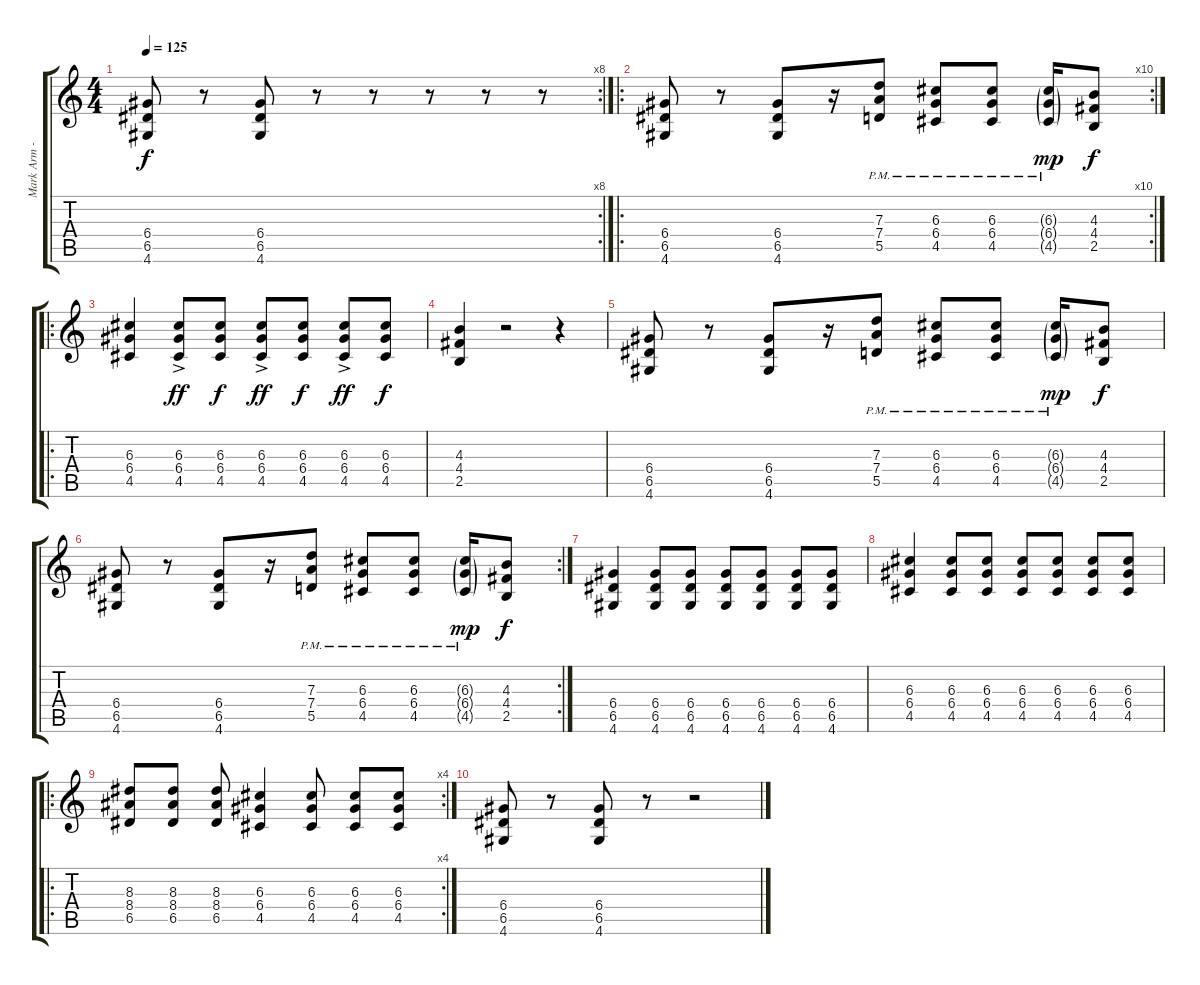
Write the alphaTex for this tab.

\track ("Mark Arm - Rhythm Guitar" "Mark Arm -") {instrument distortionguitar}
\staff {score tabs}
\tuning (E4 B3 G3 D3 A2 E2) {hide}
\rc 8
\ts (4 4)
\tempo 125
\clef g2
\ks c
(6.4 6.5 4.6).8{dy f} r.8 (6.4 6.5 4.6).8 r.8 r.8 r.8 r.8 r.8 |
\ro
\rc 10
(6.4 6.5 4.6).8 r.8 (6.4 6.5 4.6).8 r.16 (7.3{pm} 7.4{pm} 5.5{pm}).8 (6.3{pm} 6.4{pm} 4.5{pm}).8 (6.3{pm} 6.4{pm} 4.5{pm}).8 (6.3{g pm} 6.4{g pm} 4.5{g pm}).16{dy mp} (4.3 4.4 2.5).8{dy f} |
\ro
(6.3 6.4 4.5).4 (6.3{ac} 6.4 4.5).8{dy ff} (6.3 6.4 4.5).8{dy f} (6.3{ac} 6.4 4.5).8{dy ff} (6.3 6.4 4.5).8{dy f} (6.3{ac} 6.4 4.5).8{dy ff} (6.3 6.4 4.5).8{dy f} |
(4.3 4.4 2.5).4 r.2 r.4 |
(6.4 6.5 4.6).8 r.8 (6.4 6.5 4.6).8 r.16 (7.3{pm} 7.4{pm} 5.5{pm}).8 (6.3{pm} 6.4{pm} 4.5{pm}).8 (6.3{pm} 6.4{pm} 4.5{pm}).8 (6.3{g pm} 6.4{g pm} 4.5{g pm}).16{dy mp} (4.3 4.4 2.5).8{dy f} |
\rc 2
(6.4 6.5 4.6).8 r.8 (6.4 6.5 4.6).8 r.16 (7.3{pm} 7.4{pm} 5.5{pm}).8 (6.3{pm} 6.4{pm} 4.5{pm}).8 (6.3{pm} 6.4{pm} 4.5{pm}).8 (6.3{g pm} 6.4{g pm} 4.5{g pm}).16{dy mp} (4.3 4.4 2.5).8{dy f} |
(6.4 6.5 4.6).4 (6.4 6.5 4.6).8 (6.4 6.5 4.6).8 (6.4 6.5 4.6).8 (6.4 6.5 4.6).8 (6.4 6.5 4.6).8 (6.4 6.5 4.6).8 |
(6.3 6.4 4.5).4 (6.3 6.4 4.5).8 (6.3 6.4 4.5).8 (6.3 6.4 4.5).8 (6.3 6.4 4.5).8 (6.3 6.4 4.5).8 (6.3 6.4 4.5).8 |
\ro
\rc 4
(8.3 8.4 6.5).8 (8.3 8.4 6.5).8 (8.3 8.4 6.5).8 (6.3 6.4 4.5).4 (6.3 6.4 4.5).8 (6.3 6.4 4.5).8 (6.3 6.4 4.5).8 |
(6.4 6.5 4.6).8 r.8 (6.4 6.5 4.6).8 r.8 r.2
